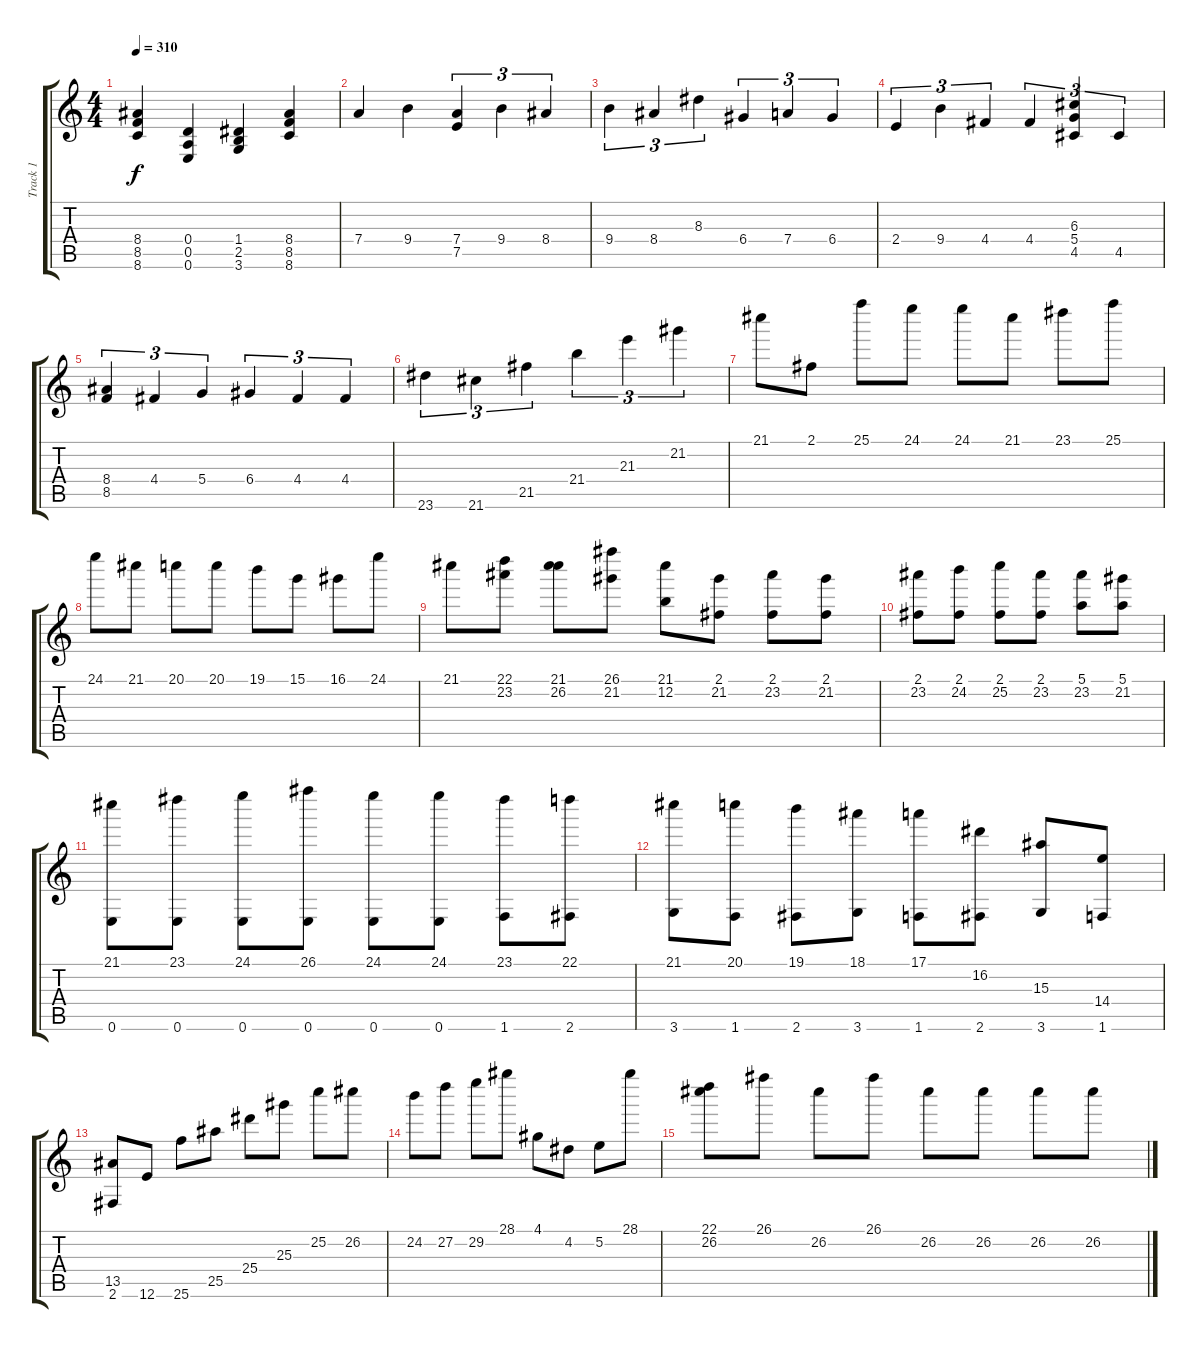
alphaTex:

\track ("Track 1" "Track 1") {instrument distortionguitar}
\staff {score tabs}
\tuning (E4 B3 G3 D3 A2 E2) {hide}
\ts (4 4)
\tempo 310
\clef g2
\ks c
(8.4 8.5 8.6).4{dy f} (0.4 0.5 0.6).4 (1.4 2.5 3.6).4 (8.4 8.5 8.6).4 |
7.4.4 9.4.4 (7.4 7.5).4{tu (3 2)} 9.4.4{tu (3 2)} 8.4.4{tu (3 2)} |
9.4.4{tu (3 2)} 8.4.4{tu (3 2)} 8.3.4{tu (3 2)} 6.4.4{tu (3 2)} 7.4.4{tu (3 2)} 6.4.4{tu (3 2)} |
2.4.4{tu (3 2)} 9.4.4{tu (3 2)} 4.4.4{tu (3 2)} 4.4.4{tu (3 2)} (6.3 5.4 4.5).4{tu (3 2)} 4.5.4{tu (3 2)} |
(8.4 8.5).4{tu (3 2)} 4.4.4{tu (3 2)} 5.4.4{tu (3 2)} 6.4.4{tu (3 2)} 4.4.4{tu (3 2)} 4.4.4{tu (3 2)} |
23.6.4{tu (3 2)} 21.6.4{tu (3 2)} 21.5.4{tu (3 2)} 21.4.4{tu (3 2)} 21.3.4{tu (3 2)} 21.2.4{tu (3 2)} |
21.1.8 2.1.8 25.1.8 24.1.8 24.1.8 21.1.8 23.1.8 25.1.8 |
24.1.8 21.1.8 20.1.8 20.1.8 19.1.8 15.1.8 16.1.8 24.1.8 |
21.1.8 (22.1 23.2).8 (21.1 26.2).8 (26.1 21.2).8 (21.1 12.2).8 (2.1 21.2).8 (2.1 23.2).8 (2.1 21.2).8 |
(2.1 23.2).8 (2.1 24.2).8 (2.1 25.2).8 (2.1 23.2).8 (5.1 23.2).8 (5.1 21.2).8 |
(21.1 0.6).8 (23.1 0.6).8 (24.1 0.6).8 (26.1 0.6).8 (24.1 0.6).8 (24.1 0.6).8 (23.1 1.6).8 (22.1 2.6).8 |
(21.1 3.6).8 (20.1 1.6).8 (19.1 2.6).8 (18.1 3.6).8 (17.1 1.6).8 (16.2 2.6).8 (15.3 3.6).8 (14.4 1.6).8 |
(13.5 2.6).8 12.6.8 25.6.8 25.5.8 25.4.8 25.3.8 25.2.8 26.2.8 |
24.2.8 27.2.8 29.2.8 28.1.8 4.1.8 4.2.8 5.2.8 28.1.8 |
(22.1 26.2).8 26.1.8 26.2.8 26.1.8 26.2.8 26.2.8 26.2.8 26.2.8
